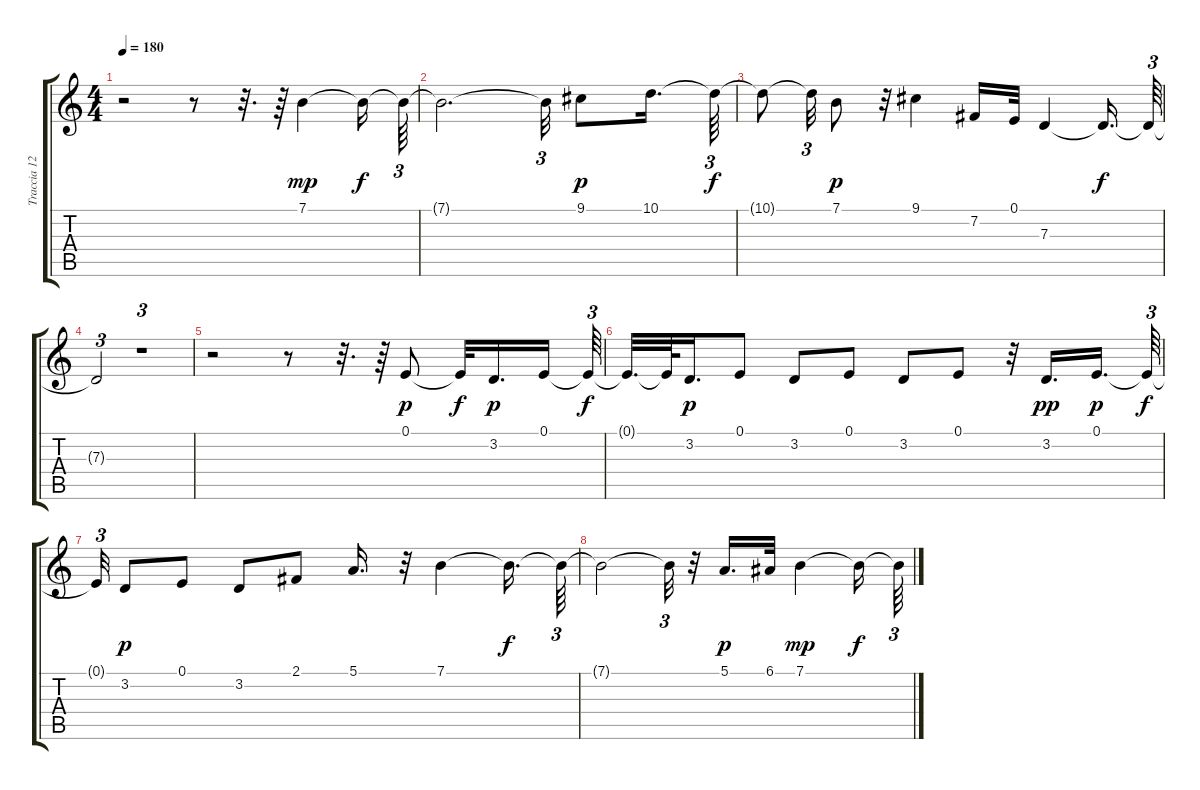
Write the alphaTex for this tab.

\track ("Traccia 12" "Traccia 12") {instrument englishhorn}
\staff {score tabs}
\tuning (E4 B3 G3 D3 A2 E2) {hide}
\ts (4 4)
\tempo 180
\clef g2
\ks c
r.2{dy f} r.8 r.32{d} r.64 7.1.4{dy mp} 7.1{t}.16{dy f} 7.1{t}.64{tu (3 2)} |
7.1{t}.2{d} 7.1{t}.32{tu (3 2)} 9.1.8{dy p} 10.1.16{d} 10.1{t}.64{tu (3 2) dy f} |
10.1{t}.8 10.1{t}.32{tu (3 2)} 7.1.8{dy p} r.32 9.1.4 7.2.16 0.1.32 7.3.4 7.3{t}.16{d dy f} 7.3{t}.64{tu (3 2)} |
7.3{t}.2{tu (3 2)} r.1{tu (3 2)} |
r.2 r.8 r.32{d} r.64 0.1.8{dy p} 0.1{t}.32{dy f} 3.2.16{d dy p} 0.1.16 0.1{t}.64{tu (3 2) dy f} |
0.1{t}.32{d} 0.1{t}.64 3.2.16{d dy p} 0.1.8 3.2.8 0.1.8 3.2.8 0.1.8 r.32 3.2.16{d dy pp} 0.1.16{d dy p} 0.1{t}.64{tu (3 2) dy f} |
0.1{t}.32{tu (3 2)} 3.2.8{dy p} 0.1.8 3.2.8 2.1.8 5.1.16{d} r.32 7.1.4 7.1{t}.16{d dy f} 7.1{t}.64{tu (3 2)} |
7.1{t}.2 7.1{t}.32{tu (3 2)} r.32 5.1.16{d dy p} 6.1.32 7.1.4{dy mp} 7.1{t}.16{dy f} 7.1{t}.64{tu (3 2)}
